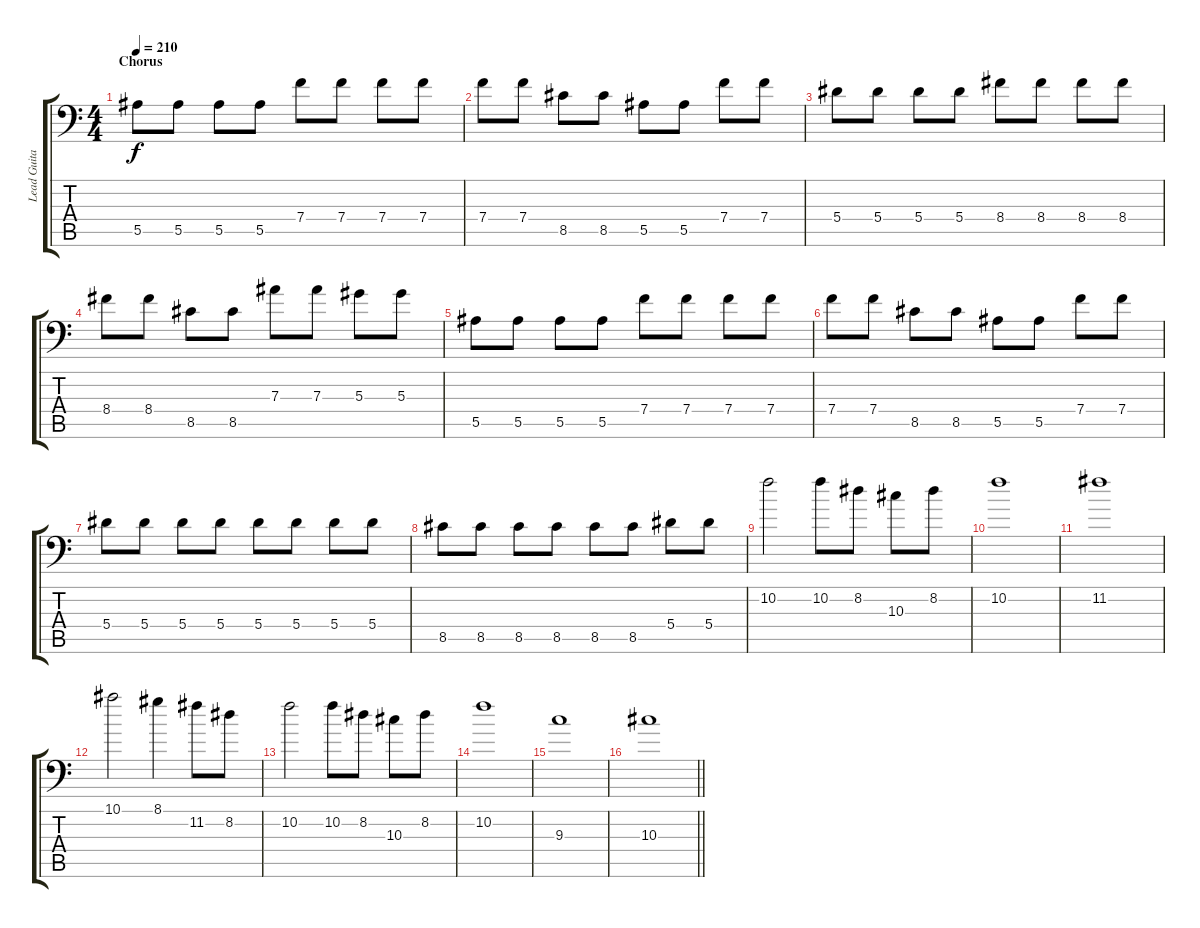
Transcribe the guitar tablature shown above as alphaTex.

\track ("Lead Guitar I" "Lead Guita") {instrument overdrivenguitar}
\staff {score tabs}
\tuning (C4 G3 Eb3 Bb2 F2 Bb1) {hide}
\ts (4 4)
\section ("" "Chorus")
\tempo 210
\clef f4
\ks c
5.5.8{dy f} 5.5.8 5.5.8 5.5.8 7.4.8 7.4.8 7.4.8 7.4.8 |
7.4.8 7.4.8 8.5.8 8.5.8 5.5.8 5.5.8 7.4.8 7.4.8 |
5.4.8 5.4.8 5.4.8 5.4.8 8.4.8 8.4.8 8.4.8 8.4.8 |
8.4.8 8.4.8 8.5.8 8.5.8 7.3.8 7.3.8 5.3.8 5.3.8 |
5.5.8 5.5.8 5.5.8 5.5.8 7.4.8 7.4.8 7.4.8 7.4.8 |
7.4.8 7.4.8 8.5.8 8.5.8 5.5.8 5.5.8 7.4.8 7.4.8 |
5.4.8 5.4.8 5.4.8 5.4.8 5.4.8 5.4.8 5.4.8 5.4.8 |
8.5.8 8.5.8 8.5.8 8.5.8 8.5.8 8.5.8 5.4.8 5.4.8 |
10.2.2 10.2.8 8.2.8 10.3.8 8.2.8 |
10.2.1 |
11.2.1 |
10.1.2 8.1.4 11.2.8 8.2.8 |
10.2.2 10.2.8 8.2.8 10.3.8 8.2.8 |
10.2.1 |
9.3.1 |
\barLineRight lightlight
10.3.1
